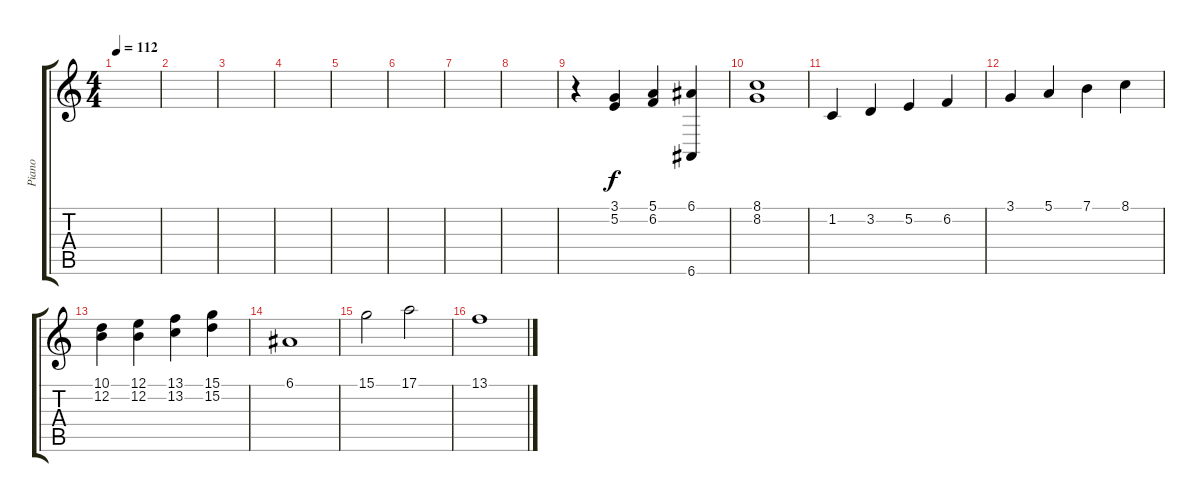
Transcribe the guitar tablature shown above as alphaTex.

\track ("Piano" "Piano") {instrument electricpiano1}
\staff {score tabs}
\tuning (E4 B3 G3 D3 A2 E2) {hide}
\ts (4 4)
\tempo 112
\clef g2
\ks c
|
|
|
|
|
|
|
|
r.4{instrument electricpiano1} (3.1 5.2).4 (5.1 6.2).4 (6.1 6.6).4 |
(8.1 8.2).1 |
1.2.4 3.2.4 5.2.4 6.2.4 |
3.1.4 5.1.4 7.1.4 8.1.4 |
(10.1 12.2).4 (12.1 12.2).4 (13.1 13.2).4 (15.1 15.2).4 |
6.1.1 |
15.1.2 17.1.2 |
13.1.1
